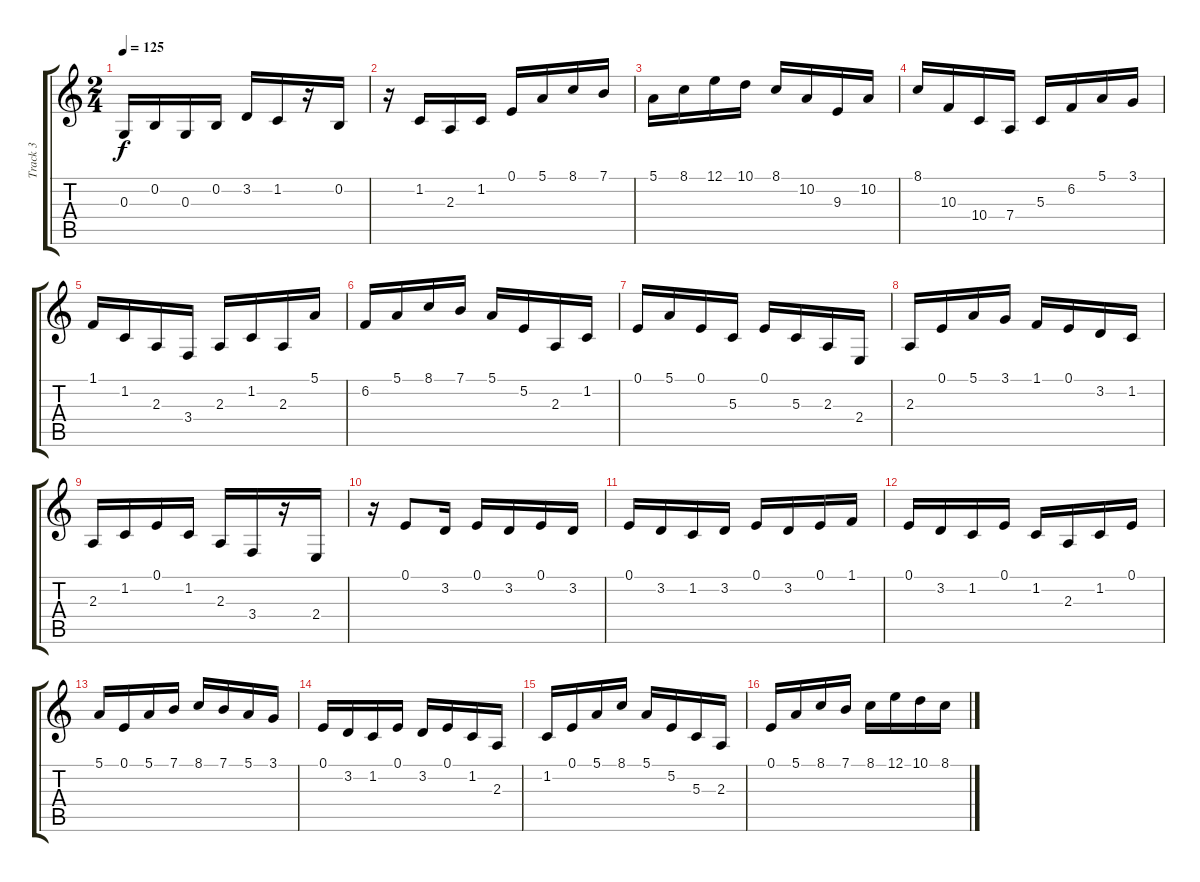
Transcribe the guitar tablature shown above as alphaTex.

\track ("Track 3" "Track 3") {instrument lead2sawtooth}
\staff {score tabs}
\tuning (E4 B3 G3 D3 A2 E2) {hide}
\ts (2 4)
\tempo 125
\clef g2
\ks c
0.3.16{dy f} 0.2.16 0.3.16 0.2.16 3.2.16 1.2.16 r.16 0.2.16 |
r.16 1.2.16 2.3.16 1.2.16 0.1.16 5.1.16 8.1.16 7.1.16 |
5.1.16 8.1.16 12.1.16 10.1.16 8.1.16 10.2.16 9.3.16 10.2.16 |
8.1.16 10.3.16 10.4.16 7.4.16 5.3.16 6.2.16 5.1.16 3.1.16 |
1.1.16 1.2.16 2.3.16 3.4.16 2.3.16 1.2.16 2.3.16 5.1.16 |
6.2.16 5.1.16 8.1.16 7.1.16 5.1.16 5.2.16 2.3.16 1.2.16 |
0.1.16 5.1.16 0.1.16 5.3.16 0.1.16 5.3.16 2.3.16 2.4.16 |
2.3.16 0.1.16 5.1.16 3.1.16 1.1.16 0.1.16 3.2.16 1.2.16 |
2.3.16 1.2.16 0.1.16 1.2.16 2.3.16 3.4.16 r.16 2.4.16 |
r.16 0.1.8 3.2.16 0.1.16 3.2.16 0.1.16 3.2.16 |
0.1.16 3.2.16 1.2.16 3.2.16 0.1.16 3.2.16 0.1.16 1.1.16 |
0.1.16 3.2.16 1.2.16 0.1.16 1.2.16 2.3.16 1.2.16 0.1.16 |
5.1.16 0.1.16 5.1.16 7.1.16 8.1.16 7.1.16 5.1.16 3.1.16 |
0.1.16 3.2.16 1.2.16 0.1.16 3.2.16 0.1.16 1.2.16 2.3.16 |
1.2.16 0.1.16 5.1.16 8.1.16 5.1.16 5.2.16 5.3.16 2.3.16 |
0.1.16 5.1.16 8.1.16 7.1.16 8.1.16 12.1.16 10.1.16 8.1.16
